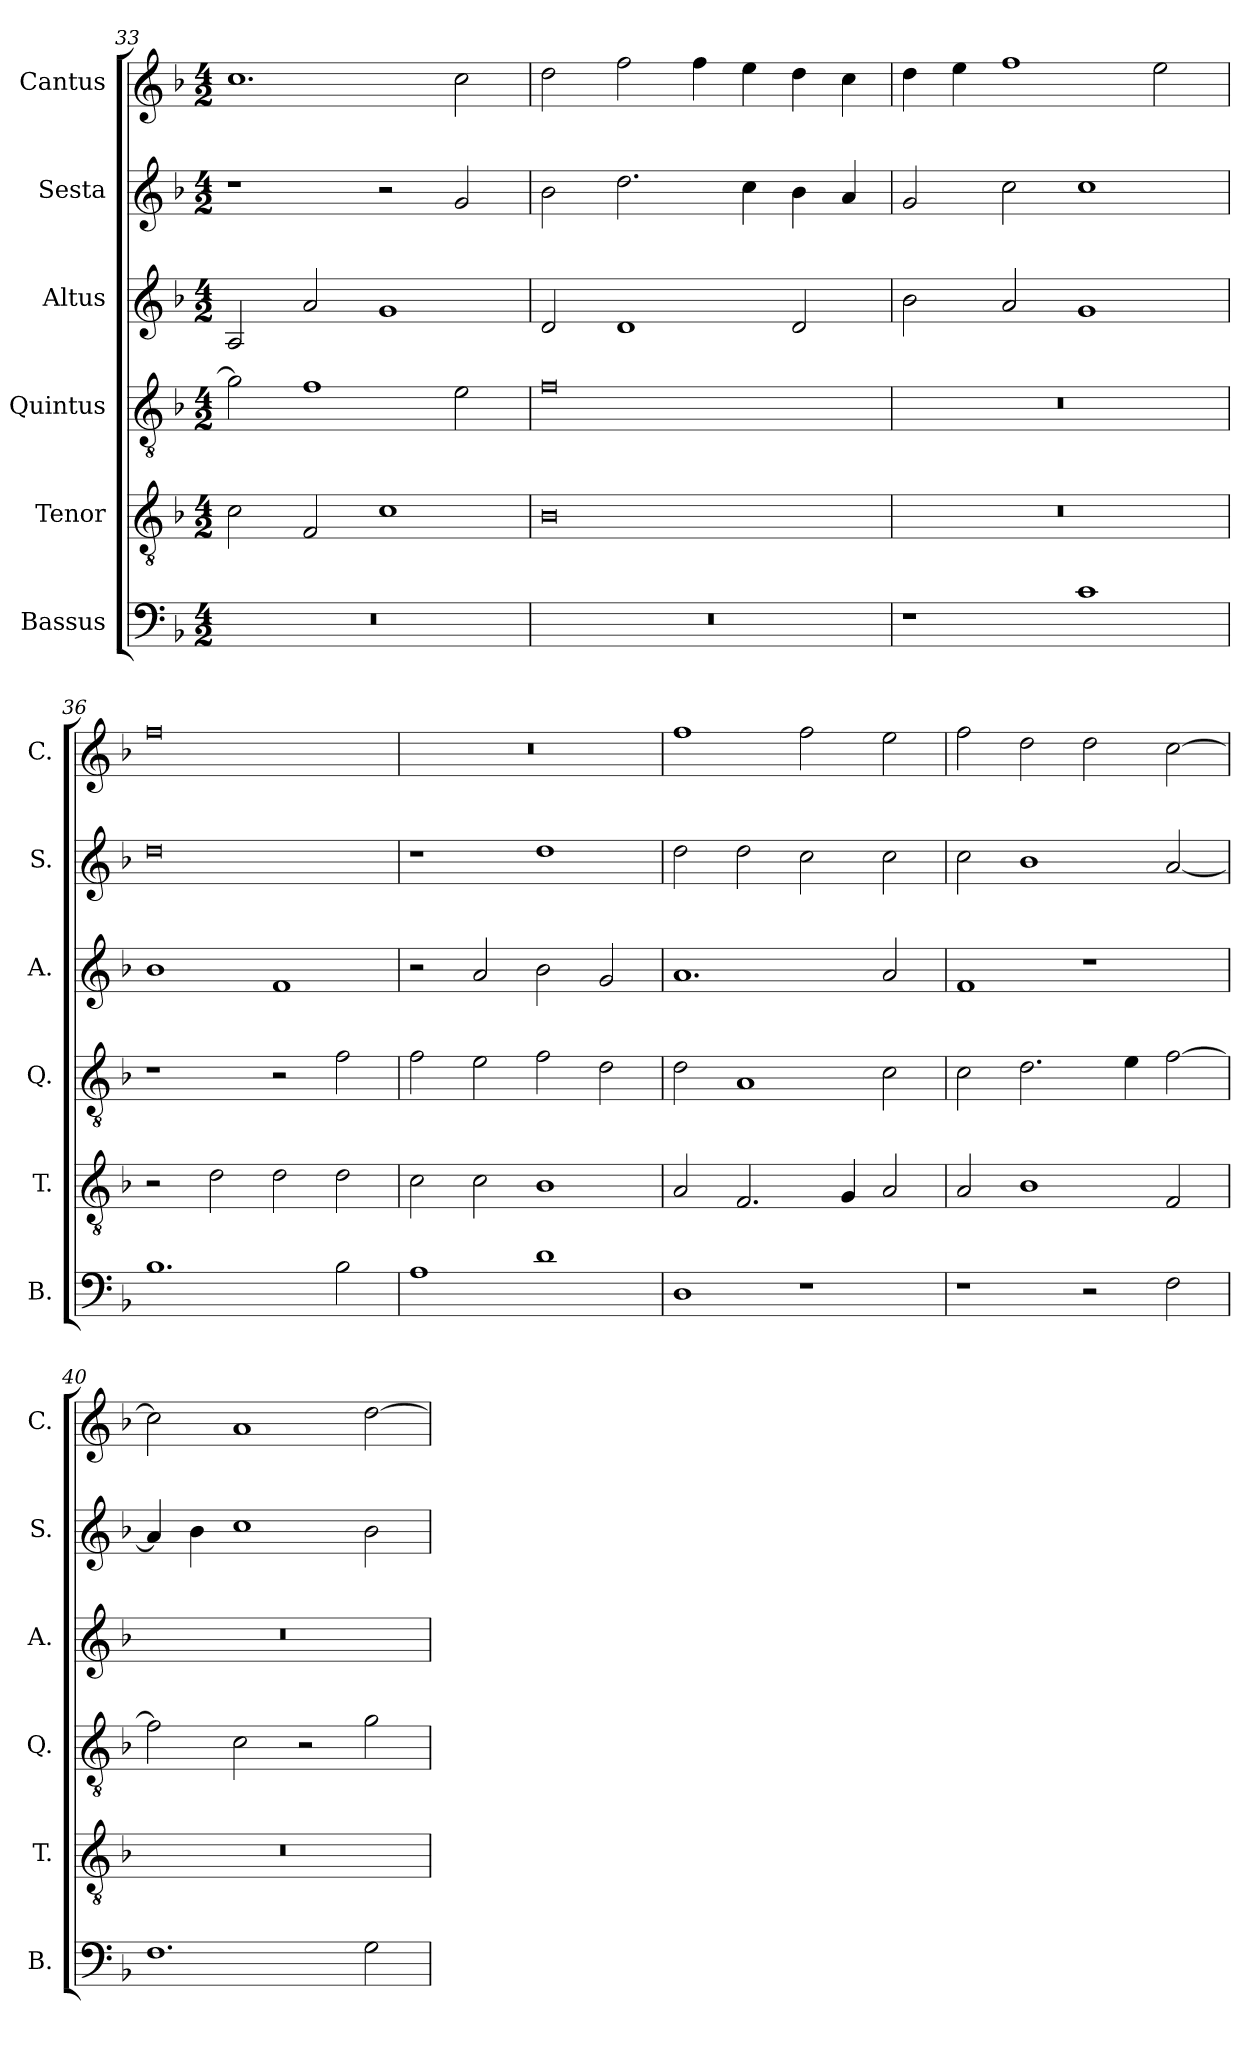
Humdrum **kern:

**kern	**kern	**kern	**kern	**kern	**kern
*part6	*part5	*part4	*part3	*part2	*part1
*staff6	*staff5	*staff4	*staff3	*staff2	*staff1
*I"Bassus	*I"Tenor	*I"Quintus	*I"Altus	*I"Sesta	*I"Cantus
*I'B.	*I'T.	*I'Q.	*I'A.	*I'S.	*I'C.
*clefF4	*clefGv2	*clefGv2	*clefG2	*clefG2	*clefG2
*k[b-]	*k[b-]	*k[b-]	*k[b-]	*k[b-]	*k[b-]
*M4/2	*M4/2	*M4/2	*M4/2	*M4/2	*M4/2
=33	=33	=33	=33	=33	=33
0r	2c\	2g\]	2A/	1r	1.cc
.	2F/	1f	2a/	.	.
.	1c	.	1g	2r	.
.	.	2e\	.	2g/	2cc\
=34	=34	=34	=34	=34	=34
0r	0B-	0f	2d/	2b-\	2dd\
.	.	.	1d	2.dd\	2ff\
.	.	.	.	.	4ff\
.	.	.	.	4cc\	4ee\
.	.	.	2d/	4b-\	4dd\
.	.	.	.	4a/	4cc\
=35	=35	=35	=35	=35	=35
1r	0r	0r	2b-\	2g/	4dd\
.	.	.	.	.	4ee\
.	.	.	2a/	2cc\	1ff
1c	.	.	1g	1cc	.
.	.	.	.	.	2ee\
=36	=36	=36	=36	=36	=36
1.B-	2r	1r	1b-	0dd	0ff
.	2d\	.	.	.	.
.	2d\	2r	1f	.	.
2B-\	2d\	2f\	.	.	.
=37	=37	=37	=37	=37	=37
1A	2c\	2f\	2r	1r	0r
.	2c\	2e\	2a/	.	.
1d	1B-	2f\	2b-\	1dd	.
.	.	2d\	2g/	.	.
!!LO:PB:g=z
=38	=38	=38	=38	=38	=38
1D	2A/	2d\	1.a	2dd\	1ff
.	2.F/	1A	.	2dd\	.
1r	.	.	.	2cc\	2ff\
.	4G/	.	.	.	.
.	2A/	2c\	2a/	2cc\	2ee\
=39	=39	=39	=39	=39	=39
1r	2A/	2c\	1f	2cc\	2ff\
.	1B-	2.d\	.	1b-	2dd\
2r	.	.	1r	.	2dd\
.	.	4e\	.	.	.
2F\	2F/	[2f\	.	[2a/	[2cc\
=40	=40	=40	=40	=40	=40
1.F	0r	2f\]	0r	4a/]	2cc\]
.	.	.	.	4b-\	.
.	.	2c\	.	1cc	1a
.	.	2r	.	.	.
2G\	.	2g\	.	2b-\	[2dd\
=	=	=	=	=	=
*-	*-	*-	*-	*-	*-
